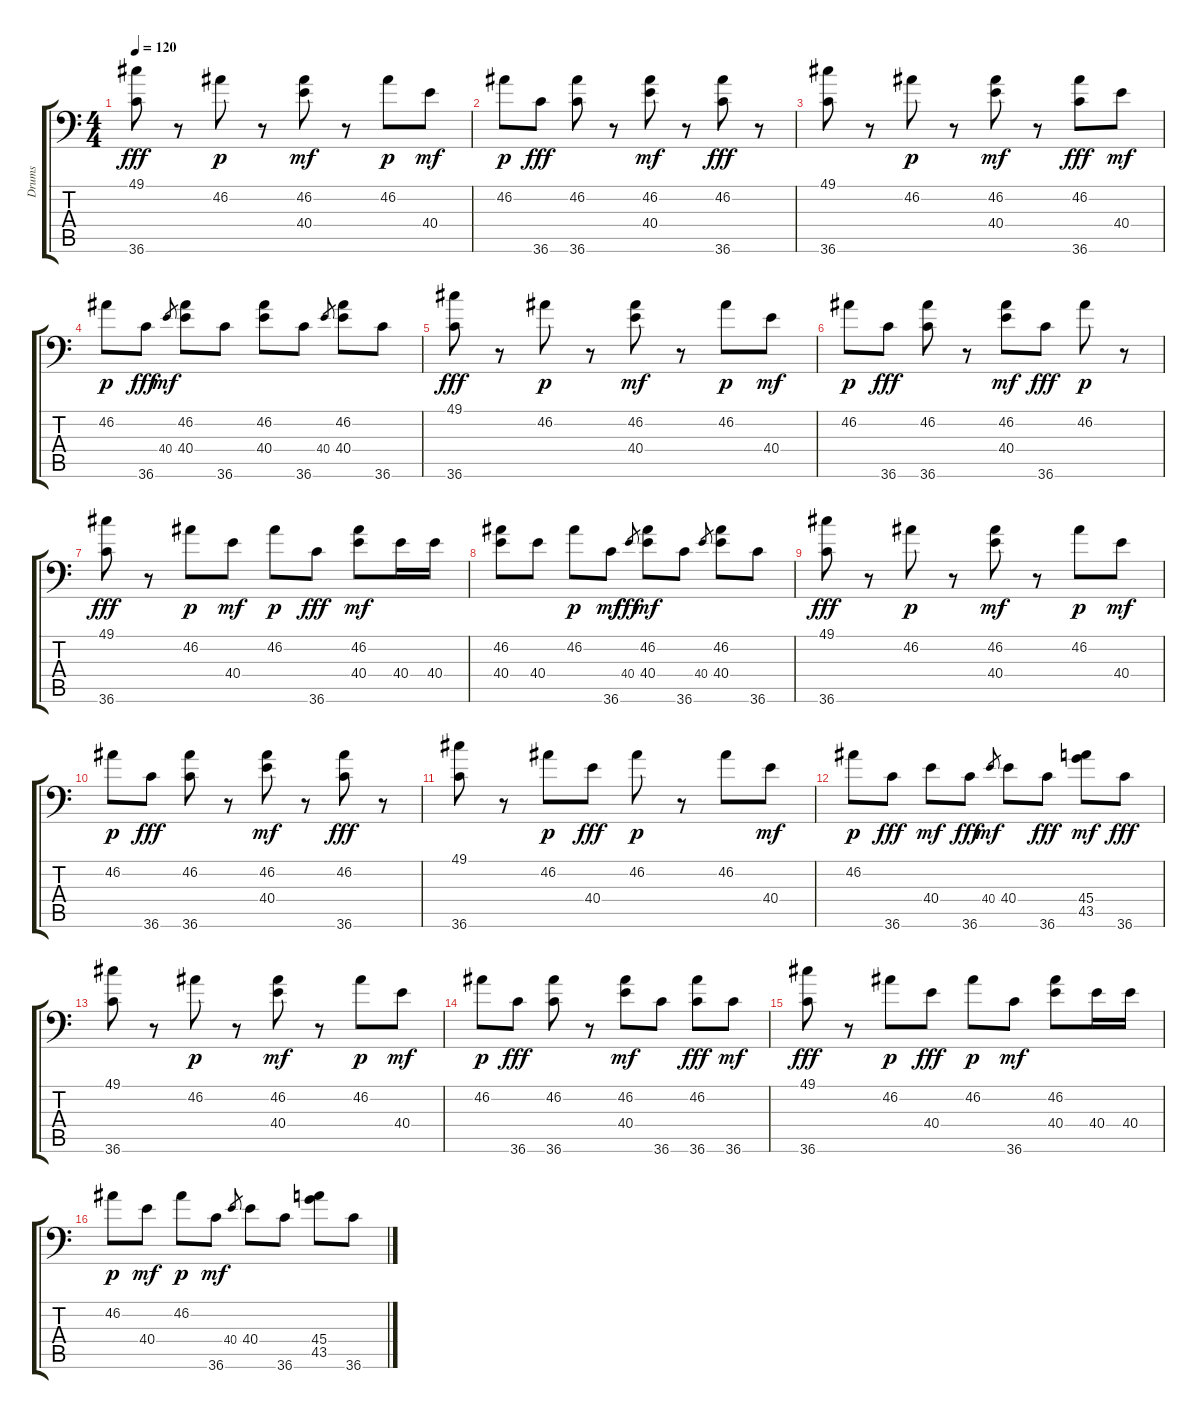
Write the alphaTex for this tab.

\track ("Drums" "Drums") {instrument acousticgrandpiano}
\staff {score tabs}
\tuning (C-1 C-1 C-1 C-1 C-1 C-1) {hide}
\ts (4 4)
\tempo 120
\clef f4
\ks c
(49.1 36.6).8{dy fff} r.8 46.2.8{dy p} r.8 (46.2 40.4).8{dy mf} r.8 46.2.8{dy p} 40.4.8{dy mf} |
46.2.8{dy p} 36.6.8{dy fff} (46.2 36.6).8 r.8 (46.2 40.4).8{dy mf} r.8 (46.2 36.6).8{dy fff} r.8 |
(49.1 36.6).8 r.8 46.2.8{dy p} r.8 (46.2 40.4).8{dy mf} r.8 (46.2 36.6).8{dy fff} 40.4.8{dy mf} |
46.2.8{dy p} 36.6.8{dy fff} 40.4.8{gr dy mf} (46.2 40.4).8 36.6.8 (46.2 40.4).8 36.6.8 40.4.8{gr} (46.2 40.4).8 36.6.8 |
(49.1 36.6).8{dy fff} r.8 46.2.8{dy p} r.8 (46.2 40.4).8{dy mf} r.8 46.2.8{dy p} 40.4.8{dy mf} |
46.2.8{dy p} 36.6.8{dy fff} (46.2 36.6).8 r.8 (46.2 40.4).8{dy mf} 36.6.8{dy fff} 46.2.8{dy p} r.8 |
(49.1 36.6).8{dy fff} r.8 46.2.8{dy p} 40.4.8{dy mf} 46.2.8{dy p} 36.6.8{dy fff} (46.2 40.4).8{dy mf} 40.4.16 40.4.16 |
(46.2 40.4).8 40.4.8 46.2.8{dy p} 36.6.8{dy mf} 40.4.8{gr dy fff} (46.2 40.4).8{dy mf} 36.6.8 40.4.8{gr} (46.2 40.4).8 36.6.8 |
(49.1 36.6).8{dy fff} r.8 46.2.8{dy p} r.8 (46.2 40.4).8{dy mf} r.8 46.2.8{dy p} 40.4.8{dy mf} |
46.2.8{dy p} 36.6.8{dy fff} (46.2 36.6).8 r.8 (46.2 40.4).8{dy mf} r.8 (46.2 36.6).8{dy fff} r.8 |
(49.1 36.6).8 r.8 46.2.8{dy p} 40.4.8{dy fff} 46.2.8{dy p} r.8 46.2.8 40.4.8{dy mf} |
46.2.8{dy p} 36.6.8{dy fff} 40.4.8{dy mf} 36.6.8{dy fff} 40.4.8{gr dy mf} 40.4.8 36.6.8{dy fff} (45.4 43.5).8{dy mf} 36.6.8{dy fff} |
(49.1 36.6).8 r.8 46.2.8{dy p} r.8 (46.2 40.4).8{dy mf} r.8 46.2.8{dy p} 40.4.8{dy mf} |
46.2.8{dy p} 36.6.8{dy fff} (46.2 36.6).8 r.8 (46.2 40.4).8{dy mf} 36.6.8 (46.2 36.6).8{dy fff} 36.6.8{dy mf} |
(49.1 36.6).8{dy fff} r.8 46.2.8{dy p} 40.4.8{dy fff} 46.2.8{dy p} 36.6.8{dy mf} (46.2 40.4).8 40.4.16 40.4.16 |
46.2.8{dy p} 40.4.8{dy mf} 46.2.8{dy p} 36.6.8{dy mf} 40.4.8{gr} 40.4.8 36.6.8 (45.4 43.5).8 36.6.8
